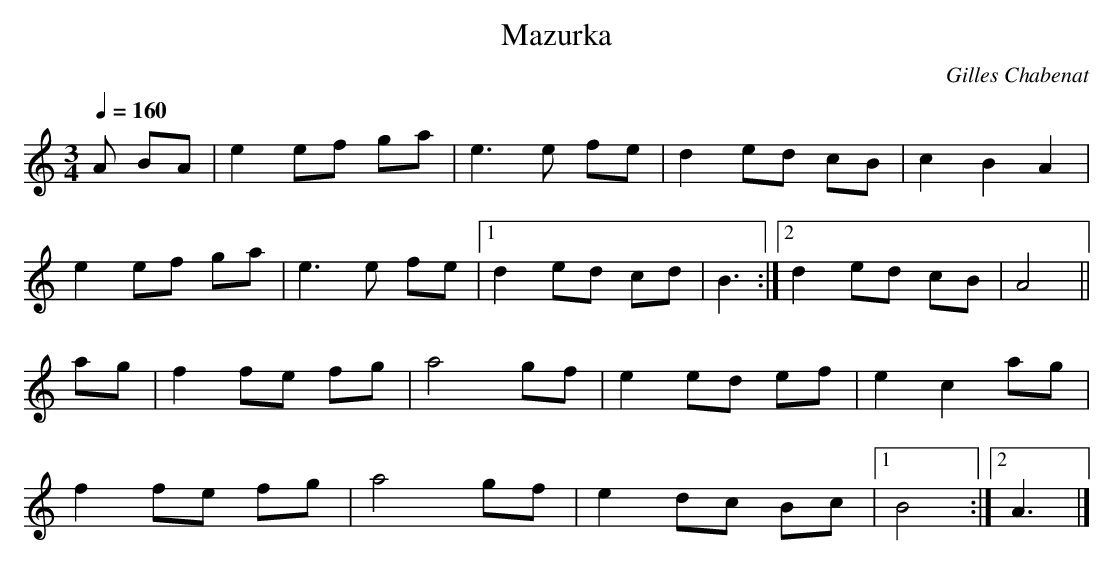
X:1
T:Mazurka
C:Gilles Chabenat
L:1/8
M:3/4
Q:1/4=160
K:A minor
A BA|e2 ef ga|e3 e fe|d2 ed cB|c2 B2 A2|
e2 ef ga|e3 e fe|1 d2 ed cd|B3:|2 d2 ed cB|A4||
ag|f2 fe fg|a4 gf|e2 ed ef|e2 c2 ag|
f2 fe fg|a4 gf|e2 dc Bc|1B4:|2A3|]
